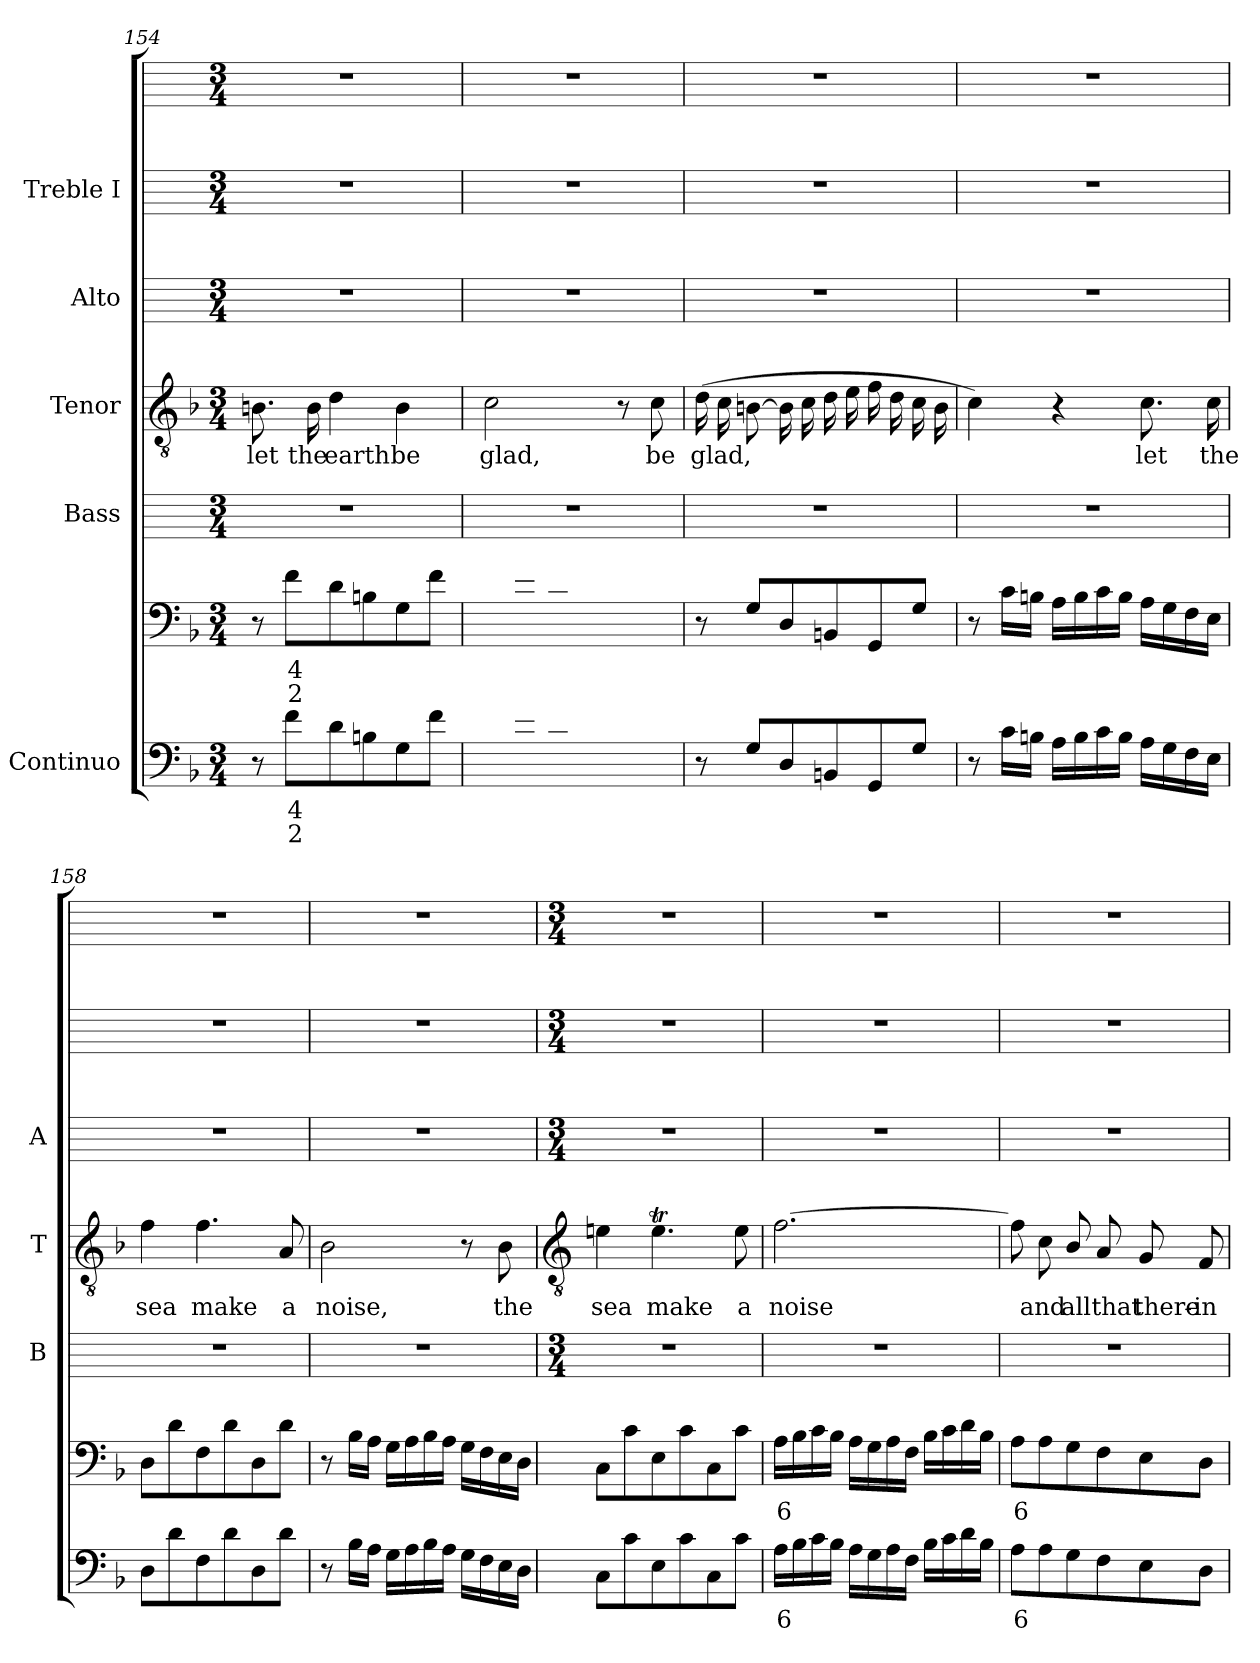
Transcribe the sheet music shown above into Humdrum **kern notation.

**kern	**text	**text	**kern	**text	**text	**kern	**kern	**text	**kern	**kern	**kern
*part5	*part5	*part5	*part5	*part5	*part5	*part4	*part3	*part3	*part2	*part1	*part1
*staff7	*staff7	*staff7	*staff6	*staff6	*staff6	*staff5	*staff4	*staff4	*staff3	*staff2	*staff1
*I"Continuo	*	*	*	*	*	*I"Bass	*I"Tenor	*	*I"Alto	*I"Treble I	*
*	*	*	*	*	*	*I'B	*I'T	*	*I'A	*	*
*clefF4	*	*	*clefF4	*	*	*	*clefGv2	*	*	*	*
*k[b-]	*	*	*k[b-]	*	*	*	*k[b-]	*	*	*	*
*F:	*	*	*F:	*	*	*	*F:	*	*	*	*
*M3/4	*	*	*M3/4	*	*	*M3/4	*M3/4	*	*M3/4	*M3/4	*M3/4
=154	=154	=154	=154	=154	=154	=154	=154	=154	=154	=154	=154
!	!	!	!	!	!	!	!	!LO:LY:b	!	!	!
8r	.	.	8r	.	.	2.r	8.Bn	let	2.r	2.r	2.r
!	!LO:LY:b	!LO:LY:b	!	!LO:LY:b	!LO:LY:b	!	!	!	!	!	!
8fL	4	2	8fL	4	2	.	.	.	.	.	.
!	!	!	!	!	!	!	!	!LO:LY:b	!	!	!
.	.	.	.	.	.	.	16B	the	.	.	.
!	!	!	!	!	!	!	!	!LO:LY:b	!	!	!
8d	.	.	8d	.	.	.	4d	earth	.	.	.
8Bn	.	.	8Bn	.	.	.	.	.	.	.	.
!	!	!	!	!	!	!	!	!LO:LY:b	!	!	!
8G	.	.	8G	.	.	.	4B	be	.	.	.
8fJ	.	.	8fJ	.	.	.	.	.	.	.	.
!!LO:LB:g=z
=155	=155	=155	=155	=155	=155	=155	=155	=155	=155	=155	=155
!	!LO:LY:b	!	!	!LO:LY:b	!	!	!	!	!	!	!
8qqCLyy	6	.	8qqCLyy	6	.	.	.	.	.	.	.
*	*	*	*	*	*	*	*clefGv2	*	*	*	*
*	*	*	*	*	*	*M3/4	*	*	*M3/4	*M3/4	*M3/4
!	!	!	!	!	!	!	!	!LO:LY:b	!	!	!
8ryy	.	.	8ryy	.	.	2.r	2c	glad,	2.r	2.r	2.r
8e	.	.	8e	.	.	.	.	.	.	.	.
8c	.	.	8c	.	.	.	.	.	.	.	.
8G	.	.	8G	.	.	.	.	.	.	.	.
8E	.	.	8E	.	.	.	8r	.	.	.	.
!	!	!	!	!	!	!	!	!LO:LY:b	!	!	!
8CJ	.	.	8CJ	.	.	.	8c	be	.	.	.
=156	=156	=156	=156	=156	=156	=156	=156	=156	=156	=156	=156
!	!	!	!	!	!	!	!	!LO:LY:b	!	!	!
8r	.	.	8r	.	.	2.r	(>16dLL	glad,	2.r	2.r	2.r
.	.	.	.	.	.	.	16c	.	.	.	.
8GL	.	.	8GL	.	.	.	[8BnJ	.	.	.	.
8D	.	.	8D	.	.	.	16BLL]	.	.	.	.
.	.	.	.	.	.	.	16c	.	.	.	.
8BBn	.	.	8BBn	.	.	.	16d	.	.	.	.
.	.	.	.	.	.	.	16eJJ	.	.	.	.
8GG	.	.	8GG	.	.	.	16fLL	.	.	.	.
.	.	.	.	.	.	.	16d	.	.	.	.
8GJ	.	.	8GJ	.	.	.	16c	.	.	.	.
.	.	.	.	.	.	.	16BJJ	.	.	.	.
=157	=157	=157	=157	=157	=157	=157	=157	=157	=157	=157	=157
8r	.	.	8r	.	.	2.r	4c)	.	2.r	2.r	2.r
16cLL	.	.	16cLL	.	.	.	.	.	.	.	.
16BnJJ	.	.	16BnJJ	.	.	.	.	.	.	.	.
16ALL	.	.	16ALL	.	.	.	4r	.	.	.	.
16B	.	.	16B	.	.	.	.	.	.	.	.
16c	.	.	16c	.	.	.	.	.	.	.	.
16BJJ	.	.	16BJJ	.	.	.	.	.	.	.	.
!	!	!	!	!	!	!	!	!LO:LY:b	!	!	!
16ALL	.	.	16ALL	.	.	.	8.c	let	.	.	.
16G	.	.	16G	.	.	.	.	.	.	.	.
16F	.	.	16F	.	.	.	.	.	.	.	.
!	!	!	!	!	!	!	!	!LO:LY:b	!	!	!
16EJJ	.	.	16EJJ	.	.	.	16c	the	.	.	.
=158	=158	=158	=158	=158	=158	=158	=158	=158	=158	=158	=158
!	!	!	!	!	!	!	!	!LO:LY:b	!	!	!
8DL	.	.	8DL	.	.	2.r	4f	sea	2.r	2.r	2.r
8d	.	.	8d	.	.	.	.	.	.	.	.
!	!	!	!	!	!	!	!	!LO:LY:b	!	!	!
8F	.	.	8F	.	.	.	4.f	make	.	.	.
8d	.	.	8d	.	.	.	.	.	.	.	.
8D	.	.	8D	.	.	.	.	.	.	.	.
!	!	!	!	!	!	!	!	!LO:LY:b	!	!	!
8dJ	.	.	8dJ	.	.	.	8A	a	.	.	.
=159	=159	=159	=159	=159	=159	=159	=159	=159	=159	=159	=159
!	!	!	!	!	!	!	!	!LO:LY:b	!	!	!
8r	.	.	8r	.	.	2.r	2B-	noise,	2.r	2.r	2.r
16B-LL	.	.	16B-LL	.	.	.	.	.	.	.	.
16AJJ	.	.	16AJJ	.	.	.	.	.	.	.	.
16GLL	.	.	16GLL	.	.	.	.	.	.	.	.
16A	.	.	16A	.	.	.	.	.	.	.	.
16B-	.	.	16B-	.	.	.	.	.	.	.	.
16AJJ	.	.	16AJJ	.	.	.	.	.	.	.	.
16GLL	.	.	16GLL	.	.	.	8r	.	.	.	.
16F	.	.	16F	.	.	.	.	.	.	.	.
!	!	!	!	!	!	!	!	!LO:LY:b	!	!	!
16E	.	.	16E	.	.	.	8B-	the	.	.	.
16DJJ	.	.	16DJJ	.	.	.	.	.	.	.	.
!!LO:LB:g=z
=160	=160	=160	=160	=160	=160	=160	=160	=160	=160	=160	=160
*	*	*	*	*	*	*	*clefGv2	*	*	*	*
*	*	*	*	*	*	*M3/4	*	*	*M3/4	*M3/4	*M3/4
!	!	!	!	!	!	!	!	!LO:LY:b	!	!	!
8CL	.	.	8CL	.	.	2.r	4en	sea	2.r	2.r	2.r
8c	.	.	8c	.	.	.	.	.	.	.	.
!	!	!	!	!	!	!	!	!LO:LY:b	!	!	!
8E	.	.	8E	.	.	.	4.et	make	.	.	.
8c	.	.	8c	.	.	.	.	.	.	.	.
8C	.	.	8C	.	.	.	.	.	.	.	.
!	!	!	!	!	!	!	!	!LO:LY:b	!	!	!
8cJ	.	.	8cJ	.	.	.	8e	a	.	.	.
=161	=161	=161	=161	=161	=161	=161	=161	=161	=161	=161	=161
!	!LO:LY:b	!	!	!LO:LY:b	!	!	!	!LO:LY:b	!	!	!
16ALL	6	.	16ALL	6	.	2.r	[2.f	noise	2.r	2.r	2.r
16B-	.	.	16B-	.	.	.	.	.	.	.	.
16c	.	.	16c	.	.	.	.	.	.	.	.
16B-JJ	.	.	16B-JJ	.	.	.	.	.	.	.	.
16ALL	.	.	16ALL	.	.	.	.	.	.	.	.
16G	.	.	16G	.	.	.	.	.	.	.	.
16A	.	.	16A	.	.	.	.	.	.	.	.
16FJJ	.	.	16FJJ	.	.	.	.	.	.	.	.
16B-LL	.	.	16B-LL	.	.	.	.	.	.	.	.
16c	.	.	16c	.	.	.	.	.	.	.	.
16d	.	.	16d	.	.	.	.	.	.	.	.
16B-JJ	.	.	16B-JJ	.	.	.	.	.	.	.	.
=162	=162	=162	=162	=162	=162	=162	=162	=162	=162	=162	=162
!	!LO:LY:b	!	!	!LO:LY:b	!	!	!	!	!	!	!
8AL	6	.	8AL	6	.	2.r	8f]	.	2.r	2.r	2.r
!	!	!	!	!	!	!	!	!LO:LY:b	!	!	!
8A	.	.	8A	.	.	.	8c	and	.	.	.
!	!	!	!	!	!	!	!	!LO:LY:b	!	!	!
8G	.	.	8G	.	.	.	8B-/	all	.	.	.
!	!	!	!	!	!	!	!	!LO:LY:b	!	!	!
8F	.	.	8F	.	.	.	8A	that	.	.	.
!	!	!	!	!	!	!	!	!LO:LY:b	!	!	!
8E	.	.	8E	.	.	.	8G	there-	.	.	.
!	!	!	!	!	!	!	!	!LO:LY:b	!	!	!
8DJ	.	.	8DJ	.	.	.	8F	-in	.	.	.
=	=	=	=	=	=	=	=	=	=	=	=
*-	*-	*-	*-	*-	*-	*-	*-	*-	*-	*-	*-
